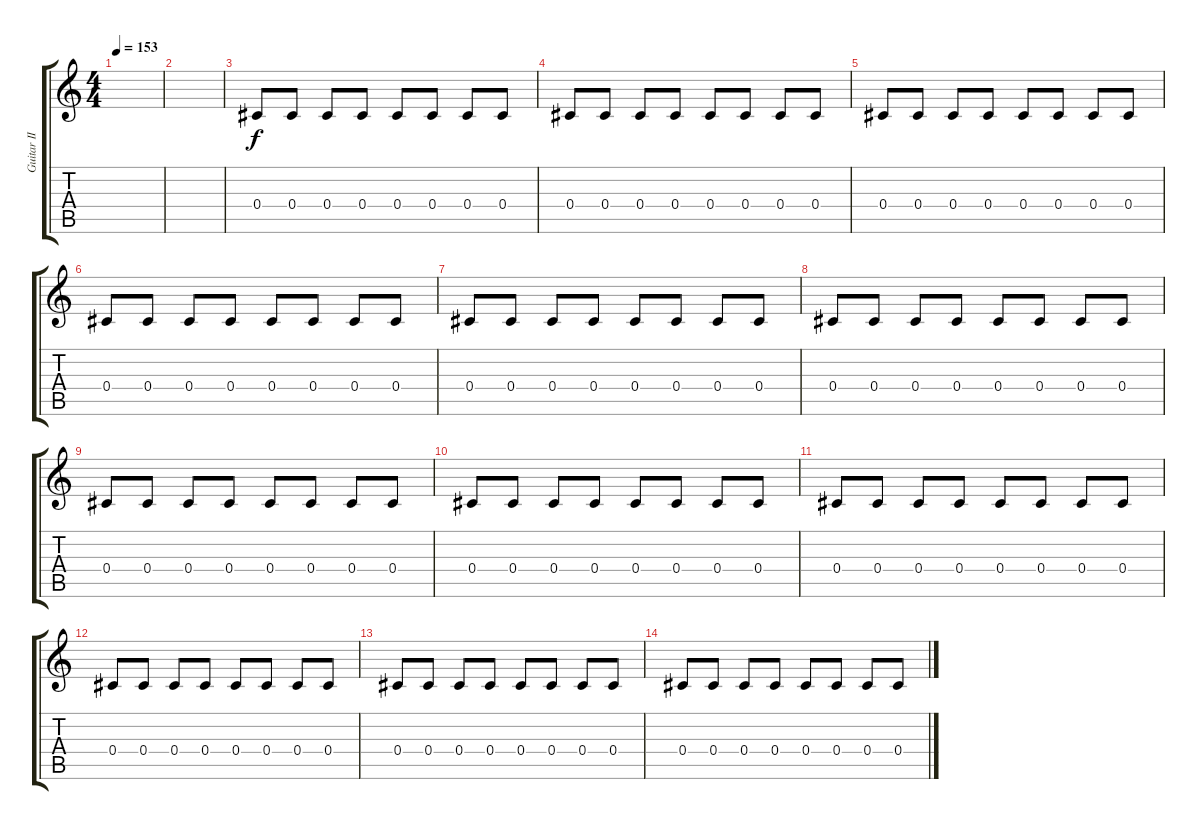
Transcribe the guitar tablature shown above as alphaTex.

\track ("Guitar II - (Low Clean) Jade" "Guitar II ") {instrument electricguitarjazz}
\staff {score tabs}
\tuning (Eb4 Bb3 Gb3 Db3 Ab2 Eb2) {hide}
\ts (4 4)
\tempo 153
\clef g2
\ks c
|
|
0.4.8 0.4.8 0.4.8 0.4.8 0.4.8 0.4.8 0.4.8 0.4.8 |
0.4.8 0.4.8 0.4.8 0.4.8 0.4.8 0.4.8 0.4.8 0.4.8 |
0.4.8 0.4.8 0.4.8 0.4.8 0.4.8 0.4.8 0.4.8 0.4.8 |
0.4.8 0.4.8 0.4.8 0.4.8 0.4.8 0.4.8 0.4.8 0.4.8 |
0.4.8 0.4.8 0.4.8 0.4.8 0.4.8 0.4.8 0.4.8 0.4.8 |
0.4.8 0.4.8 0.4.8 0.4.8 0.4.8 0.4.8 0.4.8 0.4.8 |
0.4.8 0.4.8 0.4.8 0.4.8 0.4.8 0.4.8 0.4.8 0.4.8 |
0.4.8 0.4.8 0.4.8 0.4.8 0.4.8 0.4.8 0.4.8 0.4.8 |
0.4.8 0.4.8 0.4.8 0.4.8 0.4.8 0.4.8 0.4.8 0.4.8 |
0.4.8 0.4.8 0.4.8 0.4.8 0.4.8 0.4.8 0.4.8 0.4.8 |
0.4.8 0.4.8 0.4.8 0.4.8 0.4.8 0.4.8 0.4.8 0.4.8 |
0.4.8 0.4.8 0.4.8 0.4.8 0.4.8 0.4.8 0.4.8 0.4.8
